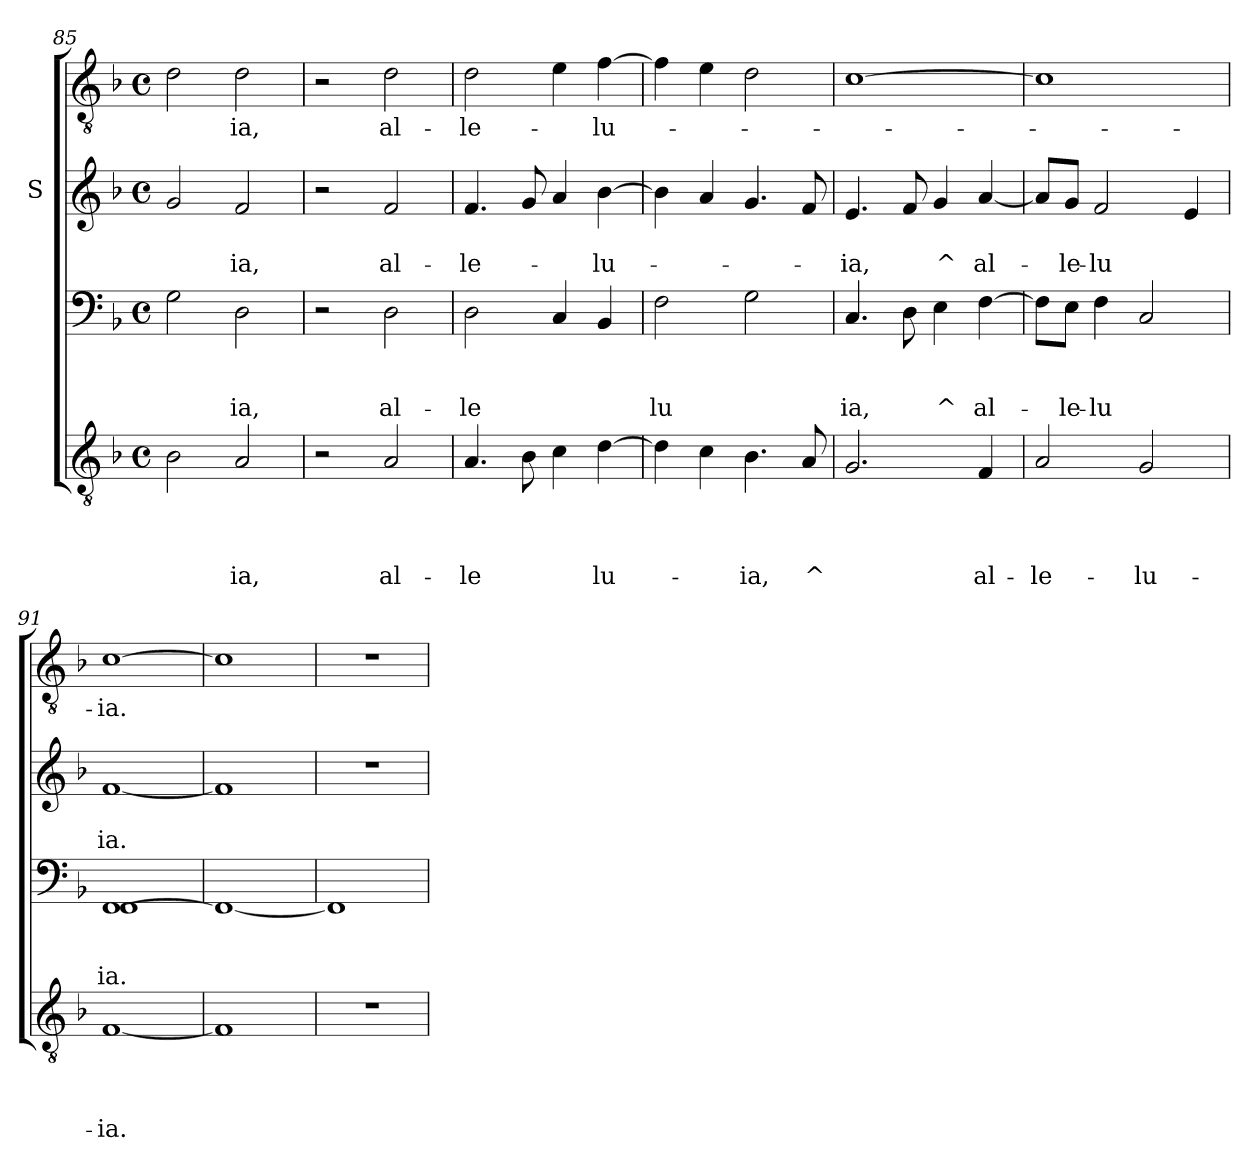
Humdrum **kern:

**kern	**text	**text	**text	**text	**kern	**text	**text	**text	**kern	**text	**text	**kern	**text
*part4	*part4	*part4	*part4	*part4	*part3	*part3	*part3	*part3	*part2	*part2	*part2	*part1	*part1
*staff4	*staff4	*staff4	*staff4	*staff4	*staff3	*staff3	*staff3	*staff3	*staff2	*staff2	*staff2	*staff1	*staff1
*	*	*	*	*	*	*	*	*	*I"S	*	*	*	*
*clefGv2	*	*	*	*	*clefF4	*	*	*	*clefG2	*	*	*clefGv2	*
*k[b-]	*	*	*	*	*k[b-]	*	*	*	*k[b-]	*	*	*k[b-]	*
*F:	*	*	*	*	*F:	*	*	*	*F:	*	*	*F:	*
*M4/4	*	*	*	*	*M4/4	*	*	*	*M4/4	*	*	*M4/4	*
*met(c)	*	*	*	*	*met(c)	*	*	*	*met(c)	*	*	*met(c)	*
=85	=85	=85	=85	=85	=85	=85	=85	=85	=85	=85	=85	=85	=85
2B-\	.	.	.	.	2G\	.	.	.	2g/	.	.	2d\	.
!	!	!	!	!LO:LY:b	!	!	!	!LO:LY:b	!	!	!LO:LY:b	!	!LO:LY:b
2A/	.	.	.	-ia,	2D\	.	.	-ia,	2f/	.	-ia,	2d\	-ia,
=86	=86	=86	=86	=86	=86	=86	=86	=86	=86	=86	=86	=86	=86
2r	.	.	.	.	2r	.	.	.	2r	.	.	2r	.
!	!	!	!	!LO:LY:b	!	!	!	!LO:LY:b	!	!	!LO:LY:b	!	!LO:LY:b
2A/	.	.	.	al-	2D\	.	.	al-	2f/	.	al-	2d\	al-
=87	=87	=87	=87	=87	=87	=87	=87	=87	=87	=87	=87	=87	=87
!	!	!	!	!LO:LY:b	!	!	!	!LO:LY:b	!	!	!LO:LY:b	!	!LO:LY:b
4.A/	.	.	.	-le	2D\	.	.	-le	4.f/	.	-le-	2d\	-le-
8B-\	.	.	.	.	.	.	.	.	8g/	.	.	.	.
4c\	.	.	.	.	4C/	.	.	.	4a/	.	.	4e\	.
!	!	!	!	!LO:LY:b	!	!	!	!	!	!	!LO:LY:b	!	!LO:LY:b
[>4d\	.	.	.	lu-	4BB-/	.	.	.	[>4b-\	.	-lu-	[>4f\	-lu-
!!LO:LB:g=z
=88	=88	=88	=88	=88	=88	=88	=88	=88	=88	=88	=88	=88	=88
!	!	!	!	!	!	!	!	!LO:LY:b	!	!	!	!	!
4d\]	.	.	.	.	2F\	.	.	lu	4b-\]	.	.	4f\]	.
4c\	.	.	.	.	.	.	.	.	4a/	.	.	4e\	.
!	!	!	!	!LO:LY:b	!	!	!	!	!	!	!	!	!
4.B-\	.	.	.	-ia,	2G\	.	.	.	4.g/	.	.	2d\	.
!	!	!	!	!LO:LY:b	!	!	!	!	!	!	!	!	!
8A/	.	.	.	^	.	.	.	.	8f/	.	.	.	.
=89	=89	=89	=89	=89	=89	=89	=89	=89	=89	=89	=89	=89	=89
!	!	!	!	!	!	!	!	!LO:LY:b	!	!	!LO:LY:b	!	!
2.G/	.	.	.	.	4.C/	.	.	ia,	4.e/	.	-ia,	[>1c	.
.	.	.	.	.	8D\	.	.	.	8f/	.	.	.	.
!	!	!	!	!	!	!	!	!LO:LY:b	!	!	!LO:LY:b	!	!
.	.	.	.	.	4E\	.	.	^	4g/	.	^	.	.
!	!	!	!	!LO:LY:b	!	!	!	!LO:LY:b	!	!	!LO:LY:b	!	!
4F/	.	.	.	al-	[>4F\	.	.	al-	[<4a/	.	al-	.	.
=90	=90	=90	=90	=90	=90	=90	=90	=90	=90	=90	=90	=90	=90
!	!	!	!	!LO:LY:b	!	!	!	!	!	!	!	!	!
2A/	.	.	.	-le-	8F\L]	.	.	.	8a/L]	.	.	1c]	.
!	!	!	!	!	!	!	!	!LO:LY:b	!	!	!LO:LY:b	!	!
.	.	.	.	.	8E\J	.	.	-le-	8g/J	.	-le-	.	.
!	!	!	!	!	!	!	!	!LO:LY:b	!	!	!LO:LY:b	!	!
.	.	.	.	.	4F\	.	.	-lu	2f/	.	-lu	.	.
!	!	!	!	!LO:LY:b	!	!	!	!	!	!	!	!	!
2G/	.	.	.	-lu-	2C/	.	.	.	.	.	.	.	.
.	.	.	.	.	.	.	.	.	4e/	.	.	.	.
=91	=91	=91	=91	=91	=91	=91	=91	=91	=91	=91	=91	=91	=91
!	!	!	!	!LO:LY:b	!	!	!	!LO:LY:b	!	!	!LO:LY:b	!	!LO:LY:b
*	*	*	*	*	*^	*	*	*	*	*	*	*	*
[<1F	.	.	.	-ia.	[<1FF	1FF	.	.	ia.	[<1f	.	ia.	[>1c	-ia.
*	*	*	*	*	*v	*v	*	*	*	*	*	*	*	*
=92	=92	=92	=92	=92	=92	=92	=92	=92	=92	=92	=92	=92	=92
1F]	.	.	.	.	1FF_	.	.	.	1f]	.	.	1c]	.
!!LO:LB:g=z
=93	=93	=93	=93	=93	=93	=93	=93	=93	=93	=93	=93	=93	=93
1r	.	.	.	.	1FF]	.	.	.	1r	.	.	1r	.
=	=	=	=	=	=	=	=	=	=	=	=	=	=
*-	*-	*-	*-	*-	*-	*-	*-	*-	*-	*-	*-	*-	*-
